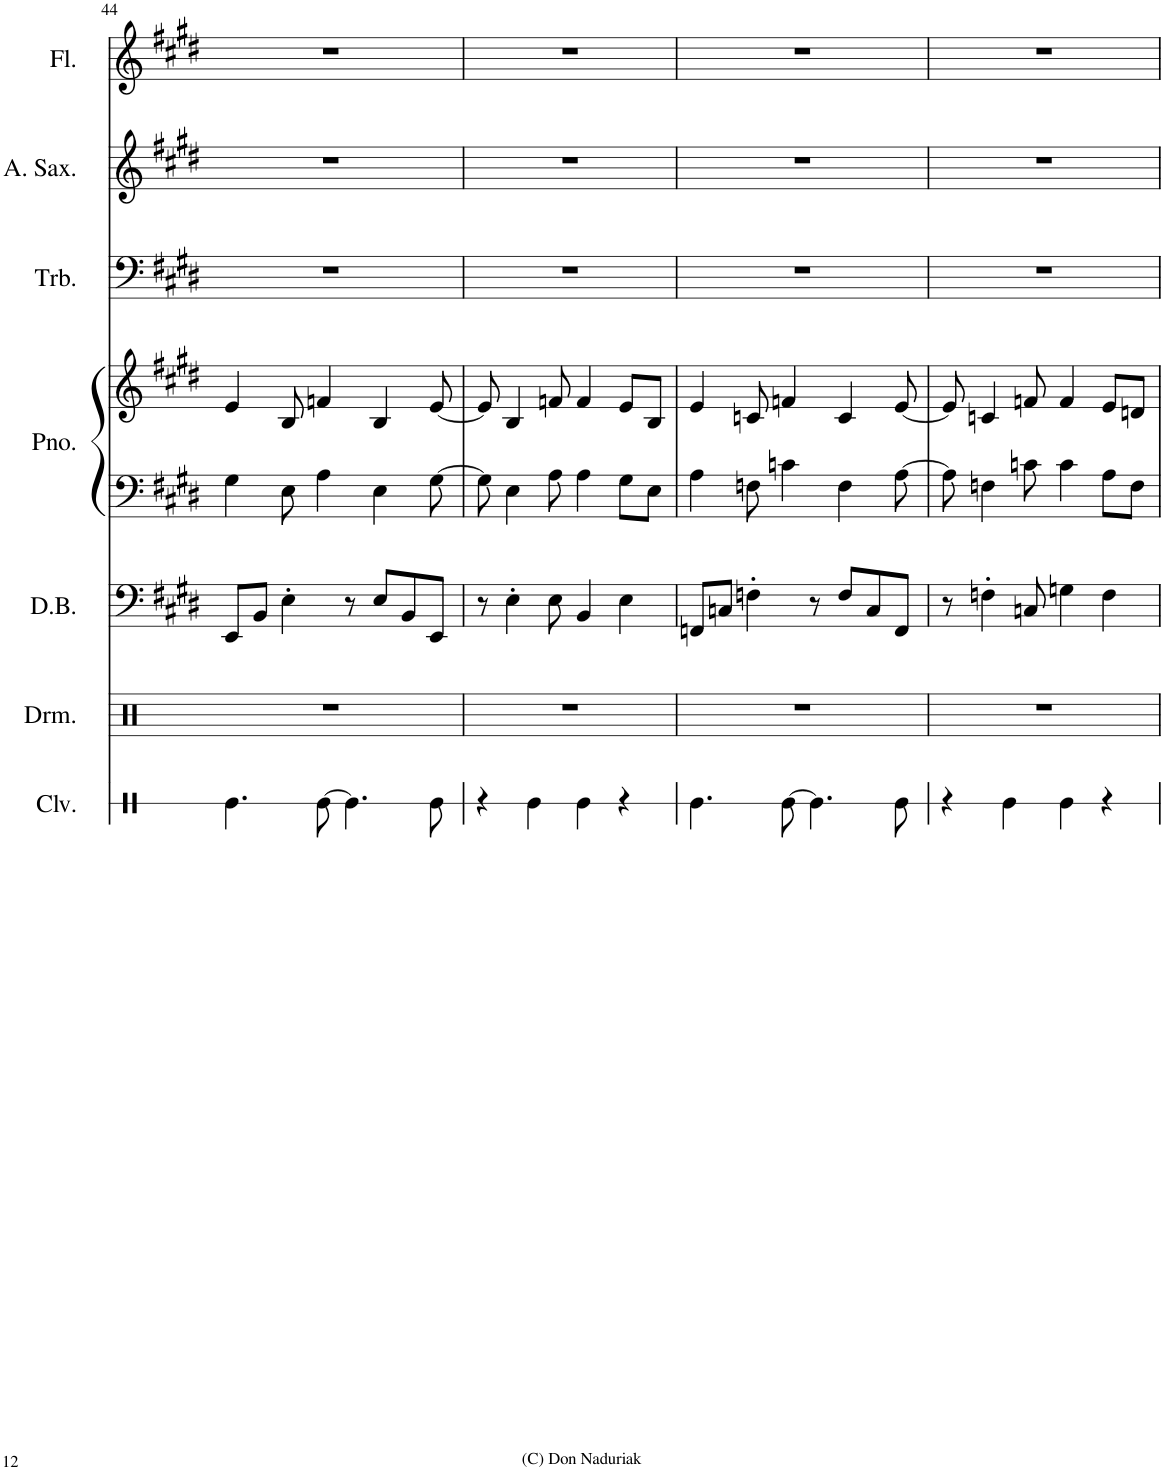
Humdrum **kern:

**kern	**kern	**kern	**kern	**kern	**kern	**kern	**kern
*part7	*part6	*part5	*part4	*part4	*part3	*part2	*part1
*staff8	*staff7	*staff6	*staff5	*staff4	*staff3	*staff2	*staff1
*I"Claves	*I"Drumset	*I"Double Bass	*I"Piano	*	*I"Trombone	*I"Alto Saxophone	*I"Flute
*I'Clv.	*I'Drm.	*I'D.B.	*I'Pno.	*	*I'Trb.	*I'A. Sax.	*I'Fl.
!!LO:PB:g=z
*clefX	*clefX	*clefF4	*clefF4	*clefG2	*clefF4	*clefG2	*clefG2
*	*	*Trd7c12	*	*	*	*Trd5c9	*
*k[]	*k[]	*k[f#c#g#d#]	*k[f#c#g#d#]	*k[f#c#g#d#]	*k[f#c#g#d#]	*k[f#c#g#d#]	*k[f#c#g#d#]
*M4/4	*M4/4	*M4/4	*M4/4	*M4/4	*M4/4	*M4/4	*M4/4
=44	=44	=44	=44	=44	=44	=44	=44
4.Re\	1r	8EE/L	4G#\	4e/	1r	1r	1r
.	.	8BB/J	.	.	.	.	.
.	.	4E'\	8E\	8B/	.	.	.
[8Re\	.	.	4A\	4fn/	.	.	.
4.Re\]	.	8r	.	.	.	.	.
.	.	8E/L	4E\	4B/	.	.	.
.	.	8BB/	.	.	.	.	.
8Re\	.	8EE/J	[8G#\	[8e/	.	.	.
=45	=45	=45	=45	=45	=45	=45	=45
4r	1r	8r	8G#\]	8e/]	1r	1r	1r
.	.	4E'\	4E\	4B/	.	.	.
4Re\	.	.	.	.	.	.	.
.	.	8E\	8A\	8fn/	.	.	.
4Re\	.	4BB/	4A\	4f/	.	.	.
4r	.	4E\	8G#\L	8e/L	.	.	.
.	.	.	8E\J	8B/J	.	.	.
=46	=46	=46	=46	=46	=46	=46	=46
4.Re\	1r	8FFn/L	4A\	4e/	1r	1r	1r
.	.	8Cn/J	.	.	.	.	.
.	.	4Fn'\	8Fn\	8cn/	.	.	.
[8Re\	.	.	4cn\	4fn/	.	.	.
4.Re\]	.	8r	.	.	.	.	.
.	.	8F/L	4F\	4c/	.	.	.
.	.	8C/	.	.	.	.	.
8Re\	.	8FF/J	[8A\	[8e/	.	.	.
=47	=47	=47	=47	=47	=47	=47	=47
4r	1r	8r	8A\]	8e/]	1r	1r	1r
.	.	4Fn'\	4Fn\	4cn/	.	.	.
4Re\	.	.	.	.	.	.	.
.	.	8Cn/	8cn\	8fn/	.	.	.
4Re\	.	4Gn\	4c\	4f/	.	.	.
4r	.	4F\	8A\L	8e/L	.	.	.
.	.	.	8F\J	8dn/J	.	.	.
=	=	=	=	=	=	=	=
*-	*-	*-	*-	*-	*-	*-	*-
